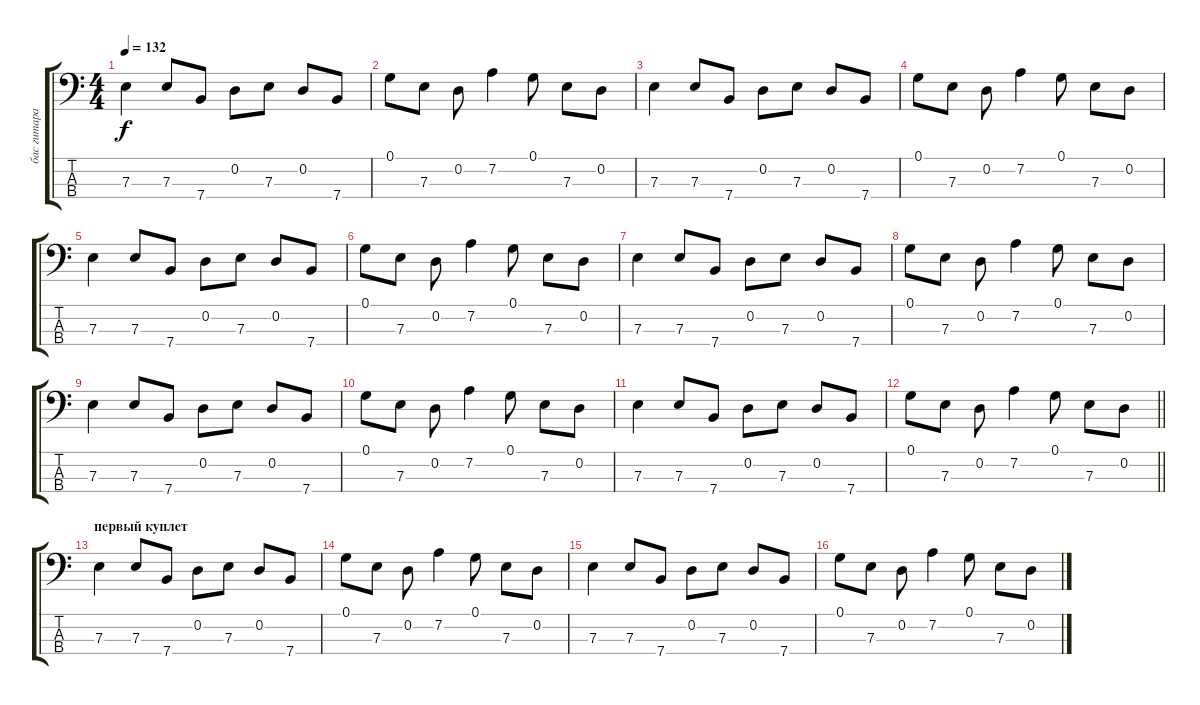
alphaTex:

\track ("бас гитара" "бас гитара") {instrument electricbassfinger}
\staff {score tabs}
\tuning (G2 D2 A1 E1) {hide}
\ts (4 4)
\tempo 132
\clef f4
\ks c
7.3.4{dy f} 7.3.8 7.4.8 0.2.8 7.3.8 0.2.8 7.4.8 |
0.1.8 7.3.8 0.2.8 7.2.4 0.1.8 7.3.8 0.2.8 |
7.3.4 7.3.8 7.4.8 0.2.8 7.3.8 0.2.8 7.4.8 |
0.1.8 7.3.8 0.2.8 7.2.4 0.1.8 7.3.8 0.2.8 |
7.3.4 7.3.8 7.4.8 0.2.8 7.3.8 0.2.8 7.4.8 |
0.1.8 7.3.8 0.2.8 7.2.4 0.1.8 7.3.8 0.2.8 |
7.3.4 7.3.8 7.4.8 0.2.8 7.3.8 0.2.8 7.4.8 |
0.1.8 7.3.8 0.2.8 7.2.4 0.1.8 7.3.8 0.2.8 |
7.3.4 7.3.8 7.4.8 0.2.8 7.3.8 0.2.8 7.4.8 |
0.1.8 7.3.8 0.2.8 7.2.4 0.1.8 7.3.8 0.2.8 |
7.3.4 7.3.8 7.4.8 0.2.8 7.3.8 0.2.8 7.4.8 |
\barLineRight lightlight
0.1.8 7.3.8 0.2.8 7.2.4 0.1.8 7.3.8 0.2.8 |
\section ("" "первый куплет")
7.3.4 7.3.8 7.4.8 0.2.8 7.3.8 0.2.8 7.4.8 |
0.1.8 7.3.8 0.2.8 7.2.4 0.1.8 7.3.8 0.2.8 |
7.3.4 7.3.8 7.4.8 0.2.8 7.3.8 0.2.8 7.4.8 |
0.1.8 7.3.8 0.2.8 7.2.4 0.1.8 7.3.8 0.2.8
